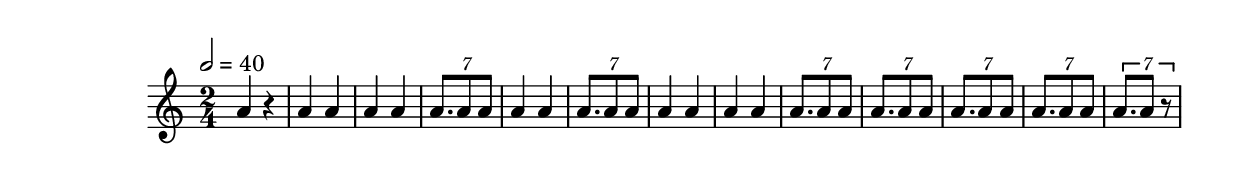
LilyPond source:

 \version "2.20.0"

music = {
\time 2/4 \tempo 2=40
\transpose d a {
\relative {
   {
     d'4 r |
     d4 d d d \tuplet 7/8 2 { d8. d8 d} |
   }
   {
     d4 d \tuplet 7/8 2 { d8. d8 d} d4 d |
   }
   {
     d4 d \tuplet 7/8 2 { d8. d8 d} |    \tuplet 7/8 2 { d8. d8 d} |
   }
   {
     \tuplet 7/8 2 { d8. d8 d }  |    \tuplet 7/8 2 { d8. d8 d }  |    \tuplet 7/8 2 { d8. d8 r } 
   }
}
}
}

\score{
  \music
  \midi{}
  \layout{}
}



